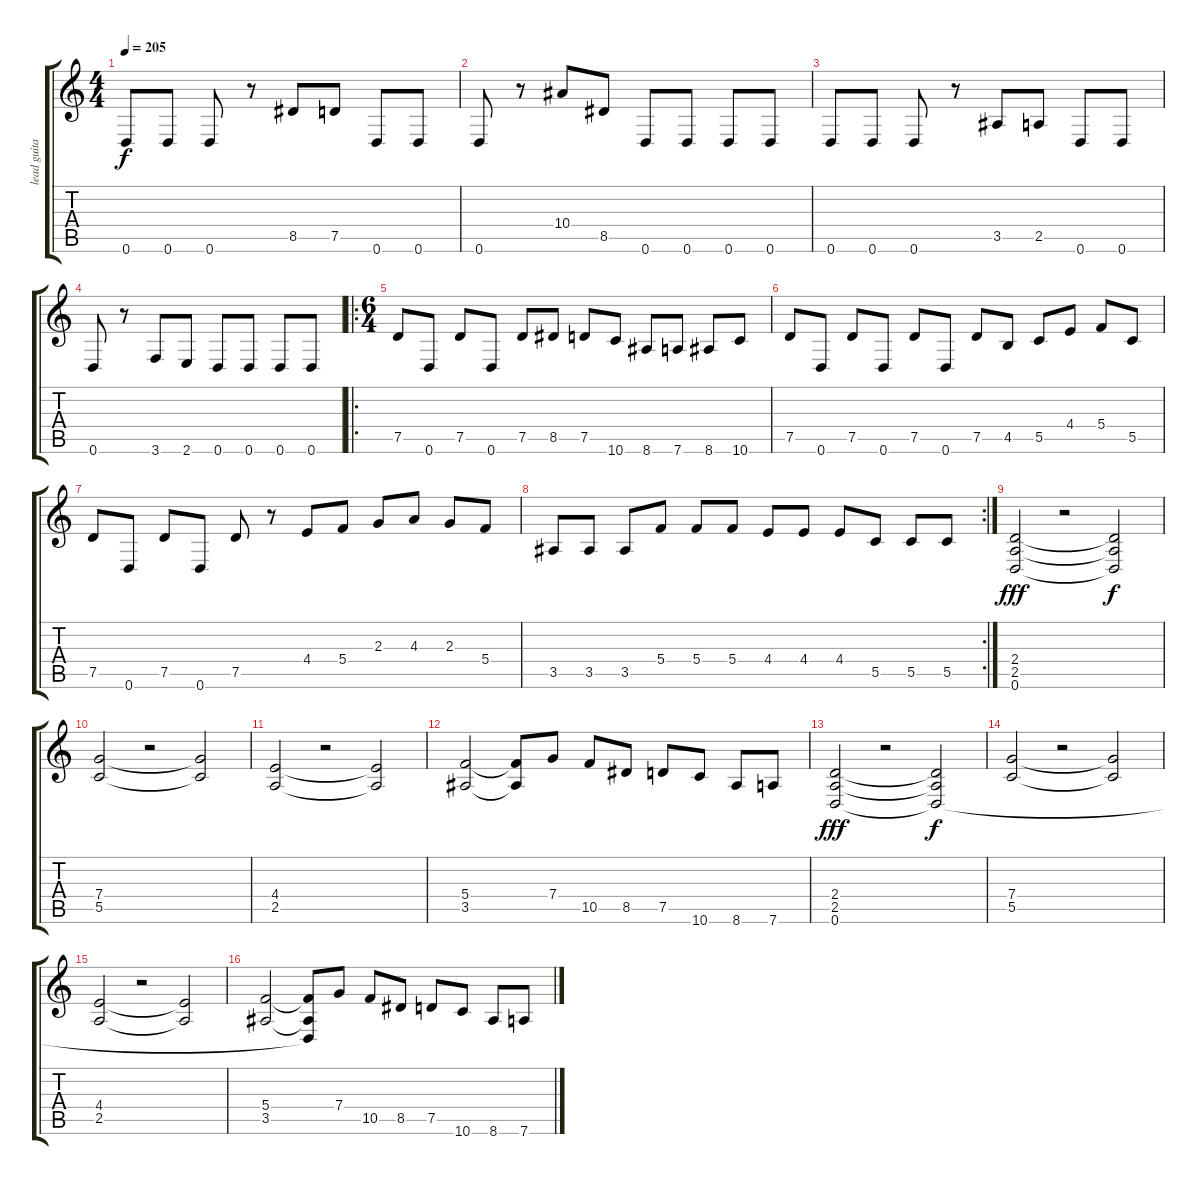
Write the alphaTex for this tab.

\track ("lead guitar(" "lead guita") {instrument distortionguitar bank 1}
\staff {score tabs}
\tuning (D4 A3 F3 C3 G2 D2) {hide}
\ts (4 4)
\tempo 205
\clef g2
\ks c
0.6.8{dy f} 0.6.8 0.6.8 r.8 8.5.8 7.5.8 0.6.8 0.6.8 |
0.6.8 r.8 10.4.8 8.5.8 0.6.8 0.6.8 0.6.8 0.6.8 |
0.6.8 0.6.8 0.6.8 r.8 3.5.8 2.5.8 0.6.8 0.6.8 |
0.6.8 r.8 3.6.8 2.6.8 0.6.8 0.6.8 0.6.8 0.6.8 |
\ro
\ts (6 4)
7.5.8 0.6.8 7.5.8 0.6.8 7.5.8 8.5.8 7.5.8 10.6.8 8.6.8 7.6.8 8.6.8 10.6.8 |
7.5.8 0.6.8 7.5.8 0.6.8 7.5.8 0.6.8 7.5.8 4.5.8 5.5.8 4.4.8 5.4.8 5.5.8 |
7.5.8 0.6.8 7.5.8 0.6.8 7.5.8 r.8 4.4.8 5.4.8 2.3.8 4.3.8 2.3.8 5.4.8 |
\rc 2
3.5.8 3.5.8 3.5.8 5.4.8 5.4.8 5.4.8 4.4.8 4.4.8 4.4.8 5.5.8 5.5.8 5.5.8 |
(2.4 2.5 0.6).2{dy fff} r.2 (2.4{t} 2.5{t} 0.6{t}).2{dy f} |
(7.4 5.5).2 r.2 (7.4{t} 5.5{t}).2 |
(4.4 2.5).2 r.2 (4.4{t} 2.5{t}).2 |
(5.4 3.5).2 (5.4{t} 3.5{t}).8 7.4.8 10.5.8 8.5.8 7.5.8 10.6.8 8.6.8 7.6.8 |
(2.4 2.5 0.6).2{dy fff} r.2 (2.4{t} 2.5{t} 0.6{t}).2{dy f} |
(7.4 5.5).2 r.2 (7.4{t} 5.5{t}).2 |
(4.4 2.5).2 r.2 (4.4{t} 2.5{t}).2 |
(5.4 3.5).2 (5.4{t} 3.5{t} 0.6{t}).8 7.4.8 10.5.8 8.5.8 7.5.8 10.6.8 8.6.8 7.6.8
